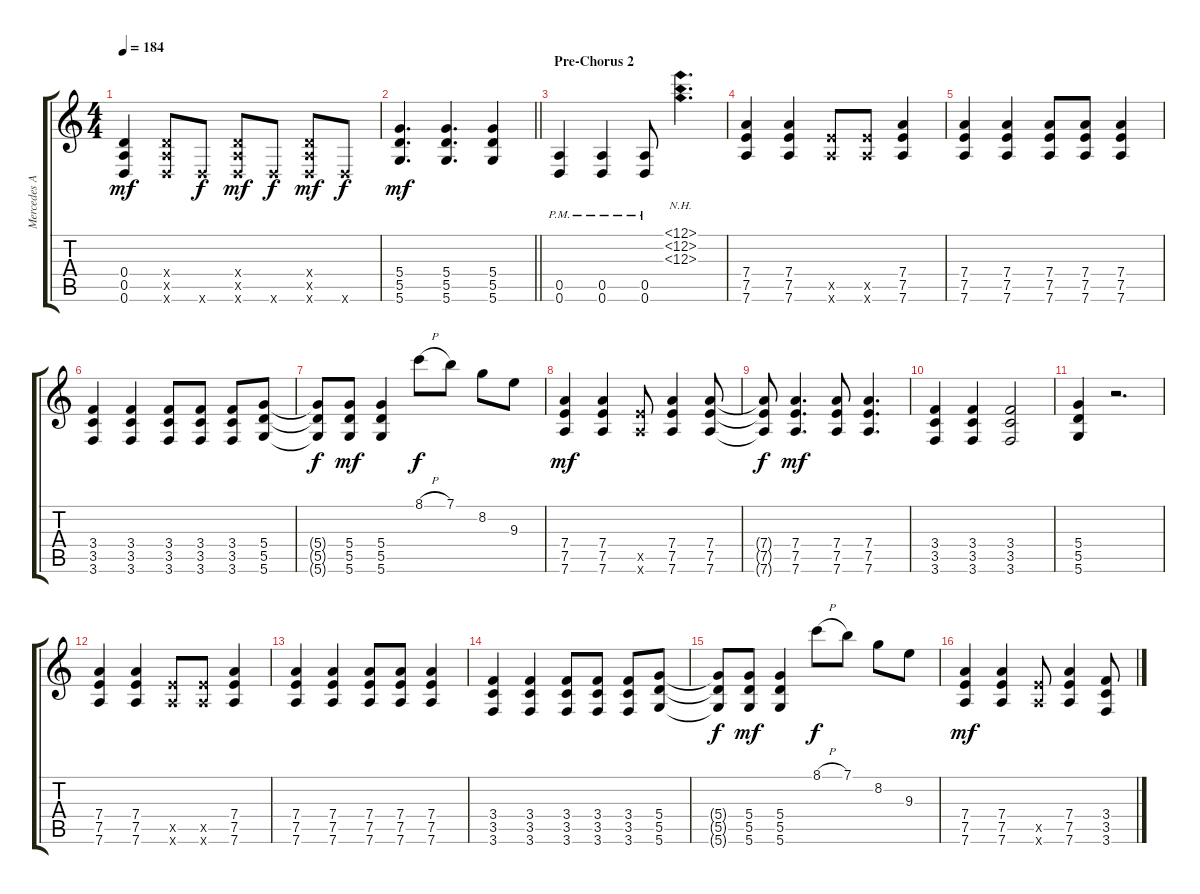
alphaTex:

\track ("Mercedes Arn-Horn (Lead Guitar)" "Mercedes A") {instrument distortionguitar}
\staff {score tabs}
\tuning (E4 B3 G3 D3 A2 D2) {hide}
\ts (4 4)
\tempo 184
\clef g2
\ks c
(0.4 0.5 0.6).4{dy mf} (0.4{x} 0.5{x} 0.6{x}).8 0.6{x}.8{dy f} (0.4{x} 0.5{x} 0.6{x}).8{dy mf} 0.6{x}.8{dy f} (0.4{x} 0.5{x} 0.6{x}).8{dy mf} 0.6{x}.8{dy f} |
\barLineRight lightlight
(5.4 5.5 5.6).4{d dy mf} (5.4 5.5 5.6).4{d} (5.4 5.5 5.6).4 |
\section ("" "Pre-Chorus 2")
(0.5{pm} 0.6{pm}).4 (0.5{pm} 0.6{pm}).4 (0.5{pm} 0.6{pm}).8 (12.1{nh} 12.2{nh} 12.3{nh}).4{d} |
(7.4 7.5 7.6).4 (7.4 7.5 7.6).4 (7.5{x} 7.6{x}).8 (7.5{x} 7.6{x}).8 (7.4 7.5 7.6).4 |
(7.4 7.5 7.6).4 (7.4 7.5 7.6).4 (7.4 7.5 7.6).8 (7.4 7.5 7.6).8 (7.4 7.5 7.6).4 |
(3.4 3.5 3.6).4 (3.4 3.5 3.6).4 (3.4 3.5 3.6).8 (3.4 3.5 3.6).8 (3.4 3.5 3.6).8 (5.4 5.5 5.6).8 |
(5.4{t} 5.5{t} 5.6{t}).8{dy f} (5.4 5.5 5.6).8{dy mf} (5.4 5.5 5.6).4 8.1{h}.8{dy f} 7.1.8 8.2.8 9.3.8 |
(7.4 7.5 7.6).4{dy mf} (7.4 7.5 7.6).4 (7.5{x} 7.6{x}).8 (7.4 7.5 7.6).4 (7.4 7.5 7.6).8 |
(7.4{t} 7.5{t} 7.6{t}).8{dy f} (7.4 7.5 7.6).4{d dy mf} (7.4 7.5 7.6).8 (7.4 7.5 7.6).4{d} |
(3.4 3.5 3.6).4 (3.4 3.5 3.6).4 (3.4 3.5 3.6).2 |
(5.4 5.5 5.6).4 r.2{d} |
(7.4 7.5 7.6).4 (7.4 7.5 7.6).4 (7.5{x} 7.6{x}).8 (7.5{x} 7.6{x}).8 (7.4 7.5 7.6).4 |
(7.4 7.5 7.6).4 (7.4 7.5 7.6).4 (7.4 7.5 7.6).8 (7.4 7.5 7.6).8 (7.4 7.5 7.6).4 |
(3.4 3.5 3.6).4 (3.4 3.5 3.6).4 (3.4 3.5 3.6).8 (3.4 3.5 3.6).8 (3.4 3.5 3.6).8 (5.4 5.5 5.6).8 |
(5.4{t} 5.5{t} 5.6{t}).8{dy f} (5.4 5.5 5.6).8{dy mf} (5.4 5.5 5.6).4 8.1{h}.8{dy f} 7.1.8 8.2.8 9.3.8 |
(7.4 7.5 7.6).4{dy mf} (7.4 7.5 7.6).4 (7.5{x} 7.6{x}).8 (7.4 7.5 7.6).4 (3.4 3.5 3.6).8
